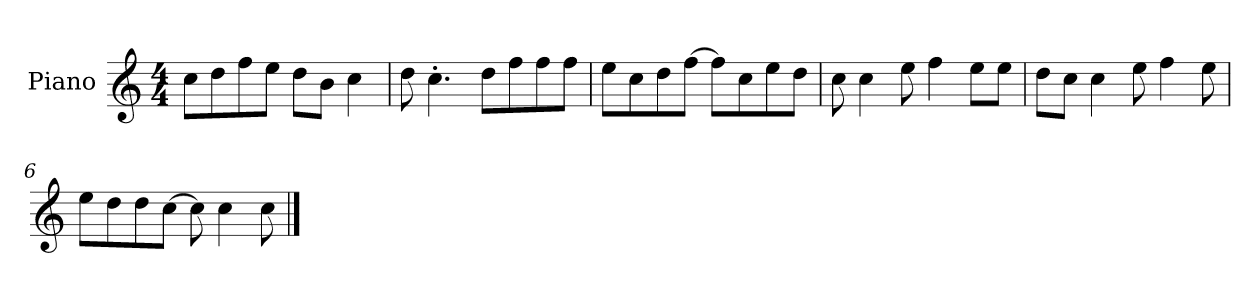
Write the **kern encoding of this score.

**kern
*part1
*staff1
*I"Piano
*I'P-no
*clefG2
*k[]
*M4/4
*MM90
=1
8cc\L
8dd\
8ff\
8ee\J
8dd\L
8b\J
4cc\
=2
8dd\
4.cc'\
8dd\L
8ff\
8ff\
8ff\J
=3
8ee\L
8cc\
8dd\
[8ff\J
8ff\L]
8cc\
8ee\
8dd\J
=4
8cc\
4cc\
8ee\
4ff\
8ee\L
8ee\J
=5
8dd\L
8cc\J
4cc\
8ee\
4ff\
8ee\
!!LO:LB:g=z
=6
8ee\L
8dd\
8dd\
[8cc\J
8cc\]
4cc\
8cc\
==
*-
